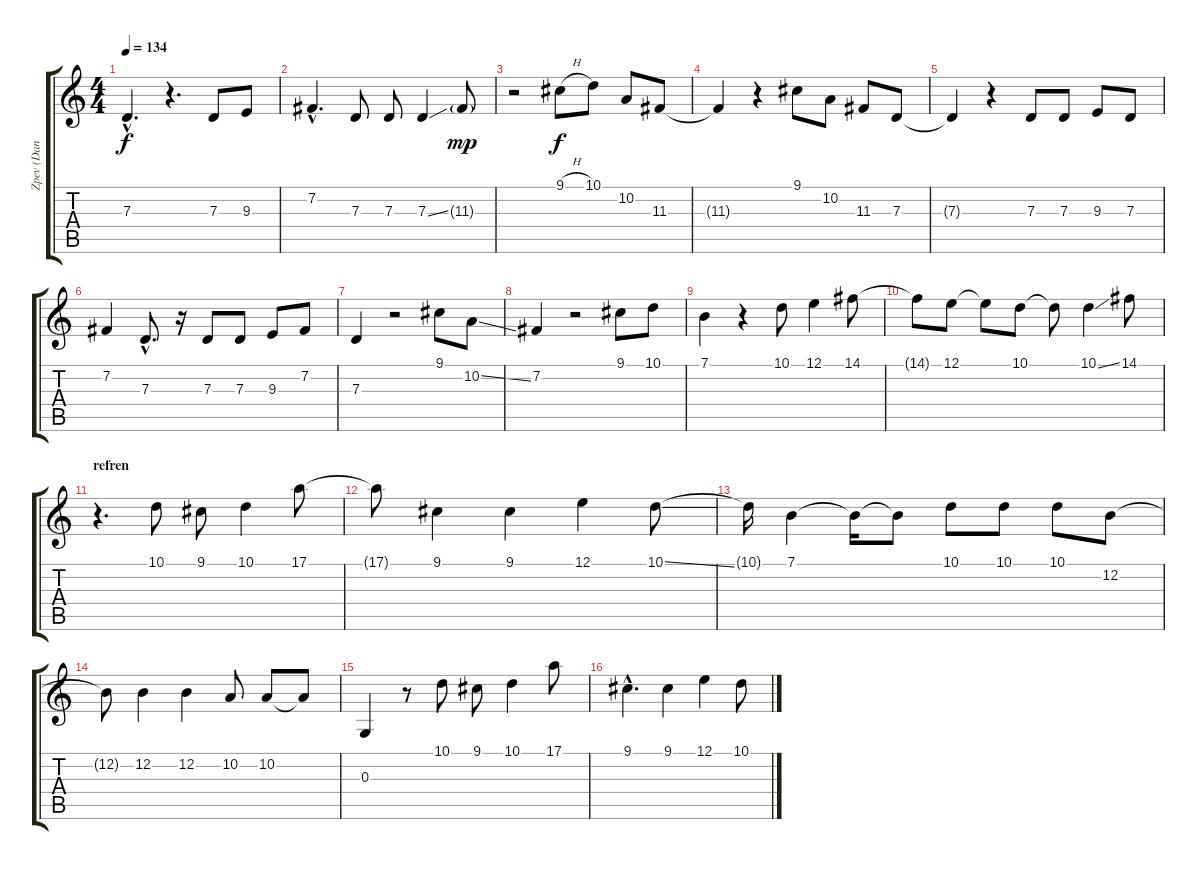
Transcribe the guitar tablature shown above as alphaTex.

\track ("Zpev (Dan Barta)" "Zpev (Dan ") {instrument tenorsax}
\staff {score tabs}
\tuning (E4 B3 G3 D3 A2 E2) {hide}
\ts (4 4)
\tempo 134
\clef g2
\ks c
7.3{hac}.4{d dy f} r.4{d} 7.3.8 9.3.8 |
7.2{hac}.4{d} 7.3.8 7.3.8 7.3{ss}.4 11.3{g}.8{dy mp} |
r.2 9.1{h}.8{dy f} 10.1.8 10.2.8 11.3.8 |
11.3{t}.4 r.4 9.1.8 10.2.8 11.3.8 7.3.8 |
7.3{t}.4 r.4 7.3.8 7.3.8 9.3.8 7.3.8 |
7.2.4 7.3{hac}.8{d} r.16 7.3.8 7.3.8 9.3.8 7.2.8 |
7.3.4 r.2 9.1.8 10.2{ss}.8 |
7.2.4 r.2 9.1.8 10.1.8 |
7.1.4 r.4 10.1.8 12.1.4 14.1.8 |
14.1{t}.8 12.1.8 12.1{t}.8 10.1.8 10.1{t}.8 10.1{ss}.4 14.1.8 |
\section ("" "refren")
r.4{d volume 14} 10.1.8 9.1.8 10.1.4 17.1.8 |
17.1{t}.8 9.1.4 9.1.4 12.1.4 10.1{ss}.8 |
10.1{t}.16 7.1.4 7.1{t}.16 7.1{t}.8 10.1.8 10.1.8 10.1.8 12.2.8 |
12.2{t}.8 12.2.4 12.2.4 10.2.8 10.2.8 10.2{t}.8 |
0.3.4 r.8 10.1.8 9.1.8 10.1.4 17.1.8 |
9.1{hac}.4{d} 9.1.4 12.1.4 10.1{ss}.8
